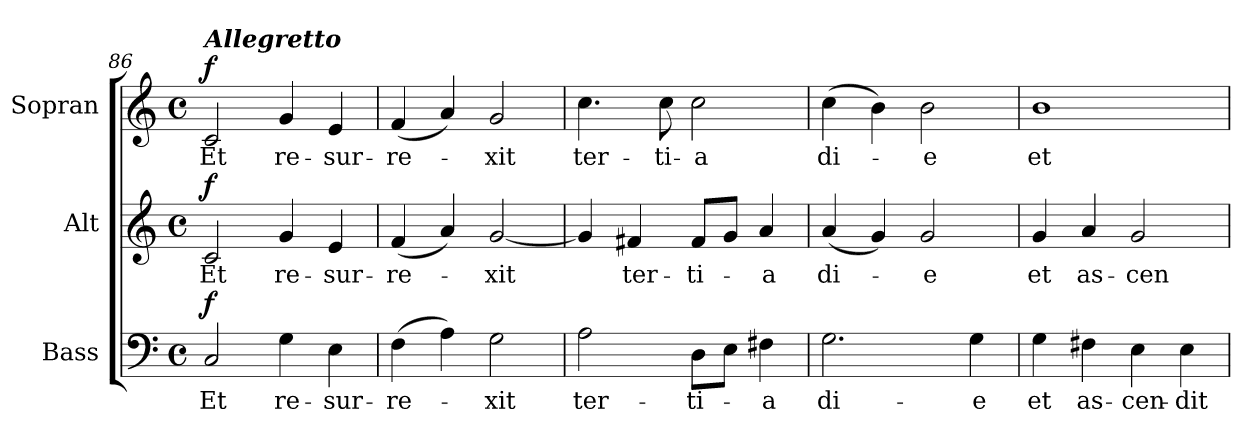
**kern	**text	**dynam	**kern	**text	**dynam	**kern	**text	**dynam
*part3	*part3	*part3	*part2	*part2	*part2	*part1	*part1	*part1
*staff3	*staff3	*staff3	*staff2	*staff2	*staff2	*staff1	*staff1	*staff1
*I"Bass	*	*	*I"Alt	*	*	*I"Sopran	*	*
*I'B.	*	*	*I'A.	*	*	*I'S.	*	*
!!LO:LB:g=z
*clefF4	*	*	*clefG2	*	*	*clefG2	*	*
*k[]	*	*	*k[]	*	*	*k[]	*	*
*C:	*	*	*C:	*	*	*C:	*	*
*M4/4	*	*	*M4/4	*	*	*M4/4	*	*
*met(c)	*	*	*met(c)	*	*	*met(c)	*	*
=86	=86	=86	=86	=86	=86	=86	=86	=86
!	!	!	!	!	!	!LO:TX:a:Bi:t=Allegretto	!	!
!	!LO:LY:b	!LO:DY:a	!	!LO:LY:b	!LO:DY:a	!	!LO:LY:b	!LO:DY:a
2C/	Et	f	2c/	Et	f	2c/	Et	f
!	!LO:LY:b	!	!	!LO:LY:b	!	!	!LO:LY:b	!
4G\	re-	.	4g/	re-	.	4g/	re-	.
!	!LO:LY:b	!	!	!LO:LY:b	!	!	!LO:LY:b	!
4E\	-sur-	.	4e/	-sur-	.	4e/	-sur-	.
=87	=87	=87	=87	=87	=87	=87	=87	=87
!	!LO:LY:b	!	!	!LO:LY:b	!	!	!LO:LY:b	!
(>4F\	-re-	.	(<4f/	-re-	.	(<4f/	-re-	.
4A\)	.	.	4a/)	.	.	4a/)	.	.
!	!LO:LY:b	!	!	!LO:LY:b	!	!	!LO:LY:b	!
2G\	-xit	.	[2g/	-xit	.	2g/	-xit	.
=88	=88	=88	=88	=88	=88	=88	=88	=88
!	!LO:LY:b	!	!	!	!	!	!LO:LY:b	!
2A\	ter-	.	4g/]	.	.	4.cc\	ter-	.
!	!	!	!	!LO:LY:b	!	!	!	!
.	.	.	4f#X/	ter-	.	.	.	.
!	!	!	!	!	!	!	!LO:LY:b	!
.	.	.	.	.	.	8cc\	-ti-	.
!	!LO:LY:b	!	!	!LO:LY:b	!	!	!LO:LY:b	!
8D\L	-ti-	.	8f#/L	-ti-	.	2cc\	-a	.
8E\J	.	.	8g/J	.	.	.	.	.
!	!LO:LY:b	!	!	!LO:LY:b	!	!	!	!
4F#X\	-a	.	4a/	-a	.	.	.	.
=89	=89	=89	=89	=89	=89	=89	=89	=89
!	!LO:LY:b	!	!	!LO:LY:b	!	!	!LO:LY:b	!
2.G\	di-	.	(<4a/	di-	.	(>4cc\	di-	.
.	.	.	4g/)	.	.	4b\)	.	.
!	!	!	!	!LO:LY:b	!	!	!LO:LY:b	!
.	.	.	2g/	-e	.	2b\	-e	.
!	!LO:LY:b	!	!	!	!	!	!	!
4G\	-e	.	.	.	.	.	.	.
=90	=90	=90	=90	=90	=90	=90	=90	=90
!	!LO:LY:b	!	!	!LO:LY:b	!	!	!LO:LY:b	!
4G\	et	.	4g/	et	.	1b	et	.
!	!LO:LY:b	!	!	!LO:LY:b	!	!	!	!
4F#X\	as-	.	4a/	as-	.	.	.	.
!	!LO:LY:b	!	!	!LO:LY:b	!	!	!	!
4E\	-cen-	.	2g/	-cen-	.	.	.	.
!	!LO:LY:b	!	!	!	!	!	!	!
4E\	-dit	.	.	.	.	.	.	.
=	=	=	=	=	=	=	=	=
*-	*-	*-	*-	*-	*-	*-	*-	*-
